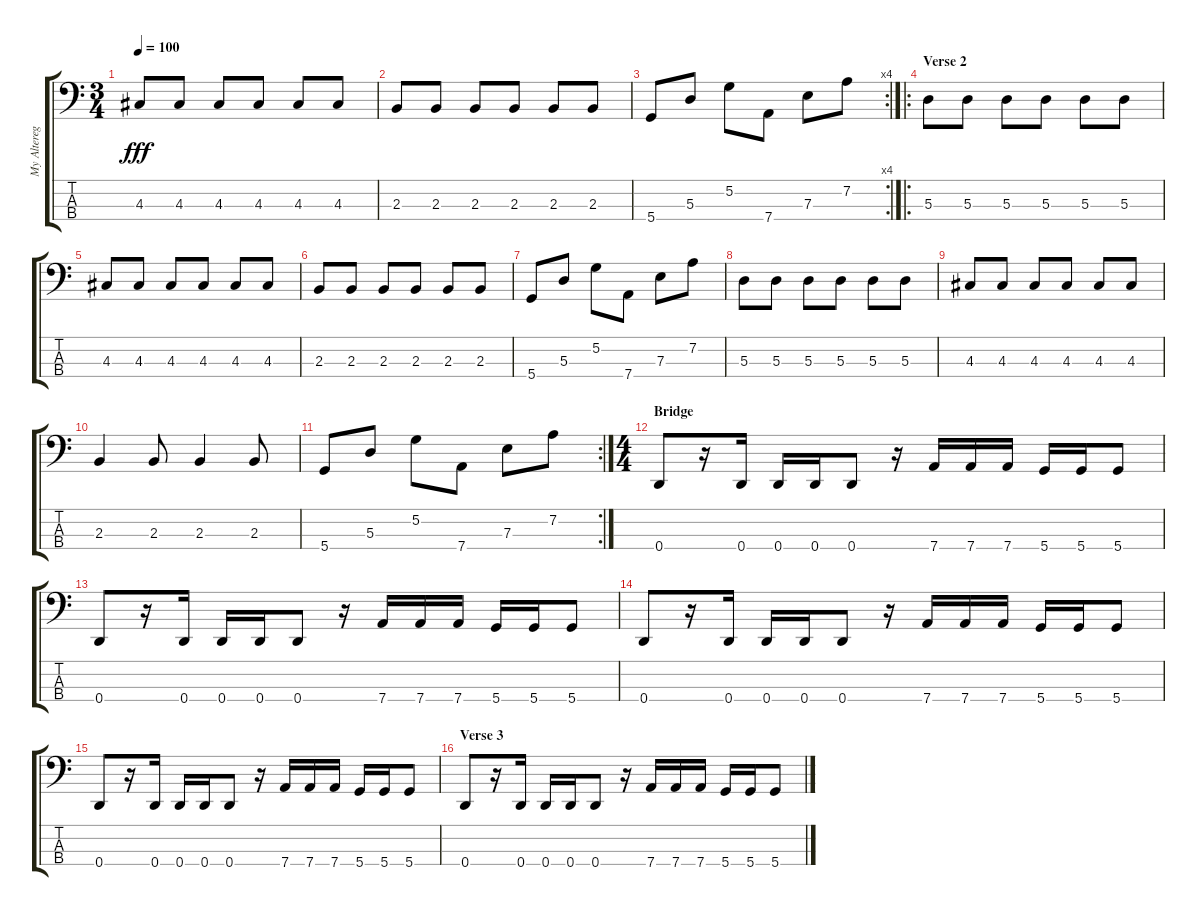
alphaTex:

\track ("My Alterego" "My Altereg") {instrument electricbassfinger}
\staff {score tabs}
\tuning (G2 D2 A1 D1) {hide}
\ts (3 4)
\tempo 100
\clef f4
\ks c
4.3.8{dy fff} 4.3.8 4.3.8 4.3.8 4.3.8 4.3.8 |
2.3.8 2.3.8 2.3.8 2.3.8 2.3.8 2.3.8 |
\rc 4
5.4.8 5.3.8 5.2.8 7.4.8 7.3.8 7.2.8 |
\ro
\section ("" "Verse 2")
5.3.8 5.3.8 5.3.8 5.3.8 5.3.8 5.3.8 |
4.3.8 4.3.8 4.3.8 4.3.8 4.3.8 4.3.8 |
2.3.8 2.3.8 2.3.8 2.3.8 2.3.8 2.3.8 |
5.4.8 5.3.8 5.2.8 7.4.8 7.3.8 7.2.8 |
5.3.8 5.3.8 5.3.8 5.3.8 5.3.8 5.3.8 |
4.3.8 4.3.8 4.3.8 4.3.8 4.3.8 4.3.8 |
2.3.4 2.3.8 2.3.4 2.3.8 |
\rc 2
5.4.8 5.3.8 5.2.8 7.4.8 7.3.8 7.2.8 |
\ts (4 4)
\section ("" "Bridge")
0.4.8 r.16 0.4.16 0.4.16 0.4.16 0.4.8 r.16 7.4.16 7.4.16 7.4.16 5.4.16 5.4.16 5.4.8 |
0.4.8 r.16 0.4.16 0.4.16 0.4.16 0.4.8 r.16 7.4.16 7.4.16 7.4.16 5.4.16 5.4.16 5.4.8 |
0.4.8 r.16 0.4.16 0.4.16 0.4.16 0.4.8 r.16 7.4.16 7.4.16 7.4.16 5.4.16 5.4.16 5.4.8 |
0.4.8 r.16 0.4.16 0.4.16 0.4.16 0.4.8 r.16 7.4.16 7.4.16 7.4.16 5.4.16 5.4.16 5.4.8 |
\section ("" "Verse 3")
0.4.8 r.16 0.4.16 0.4.16 0.4.16 0.4.8 r.16 7.4.16 7.4.16 7.4.16 5.4.16 5.4.16 5.4.8
